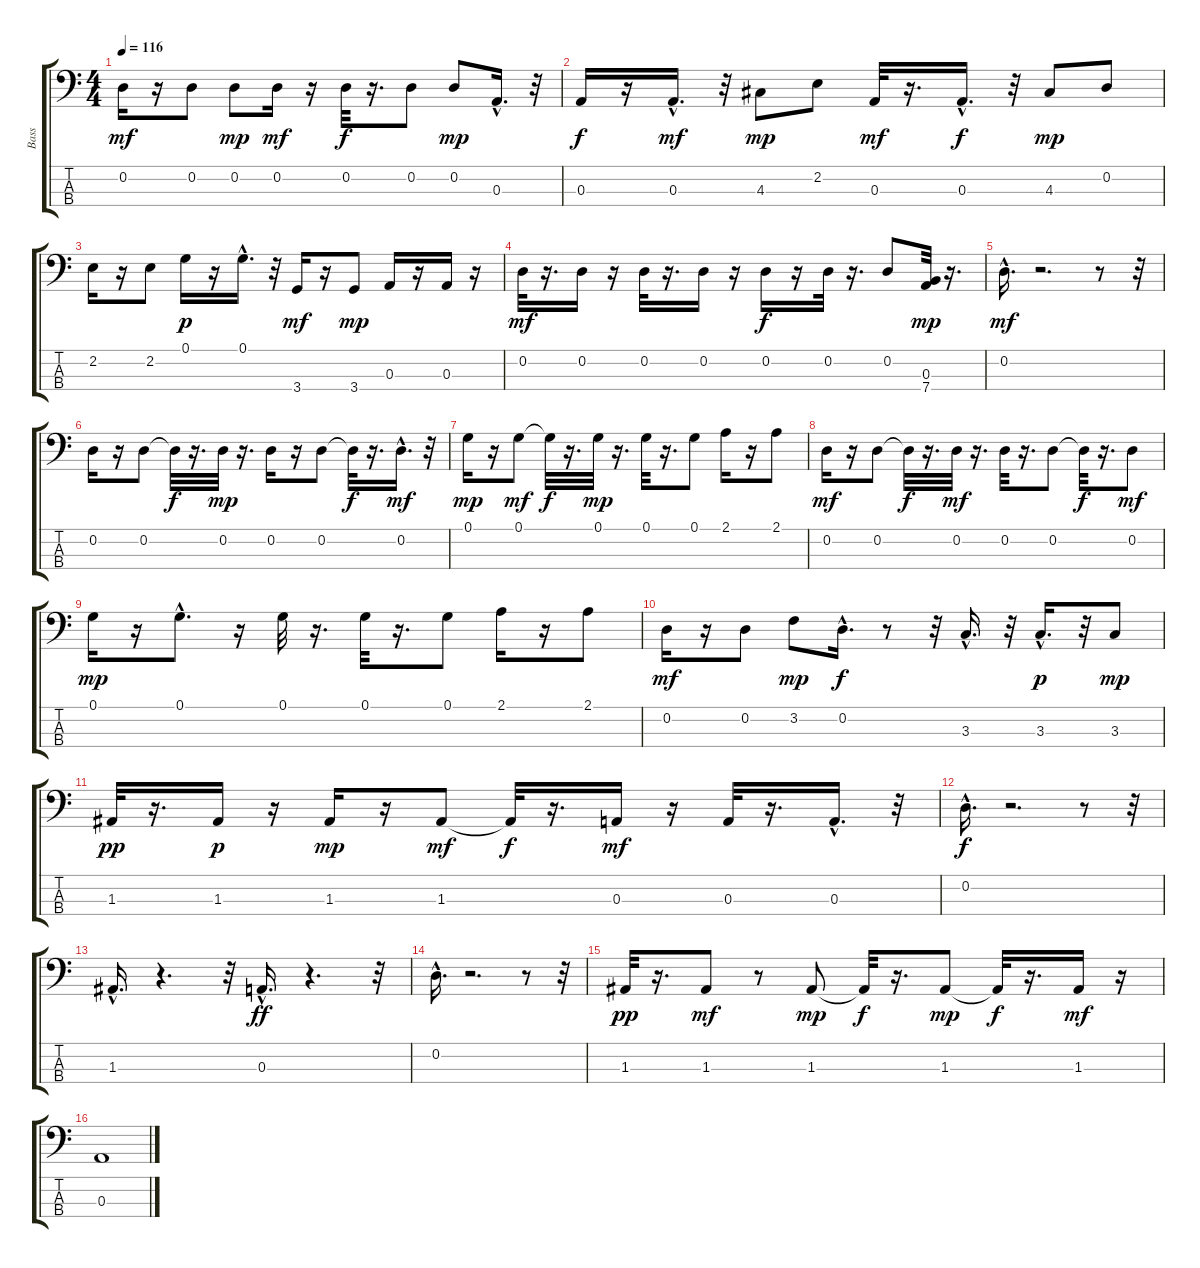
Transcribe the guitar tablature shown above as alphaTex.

\track ("Bass" "Bass") {instrument electricbassfinger}
\staff {score tabs}
\tuning (G2 D2 A1 E1) {hide}
\ts (4 4)
\tempo 116
\clef f4
\ks c
0.2.16{dy mf} r.16 0.2.8 0.2.8{dy mp} 0.2.16{dy mf} r.16 0.2.32{dy f} r.16{d} 0.2.8 0.2.8{dy mp} 0.3{hac}.16{d} r.32 |
0.3.16{dy f} r.16 0.3{hac}.16{d dy mf} r.32 4.3.8{dy mp} 2.2.8 0.3.32{dy mf} r.16{d} 0.3{hac}.16{d dy f} r.32 4.3.8{dy mp} 0.2.8 |
2.2.16 r.16 2.2.8 0.1.16{dy p} r.16 0.1{hac}.16{d} r.32 3.4.16{dy mf} r.16 3.4.8{dy mp} 0.3.16 r.16 0.3.16 r.16 |
0.2.32{dy mf} r.16{d} 0.2.16 r.16 0.2.32 r.16{d} 0.2.16 r.16 0.2.16{dy f} r.16 0.2.32 r.16{d} 0.2.8 (0.3 7.4).32{dy mp} r.16{d} |
0.2{hac}.16{d dy mf} r.2{d} r.8 r.32 |
0.2.16 r.16 0.2.8 0.2{t}.32{dy f} r.16{d} 0.2.32{dy mp} r.16{d} 0.2.16 r.16 0.2.8 0.2{t}.32{dy f} r.16{d} 0.2{hac}.16{d dy mf} r.32 |
0.1.16{dy mp} r.16 0.1.8{dy mf} 0.1{t}.32{dy f} r.16{d} 0.1.32{dy mp} r.16{d} 0.1.32 r.16{d} 0.1.8 2.1.16 r.16 2.1.8 |
0.2.16{dy mf} r.16 0.2.8 0.2{t}.32{dy f} r.16{d} 0.2.32{dy mf} r.16{d} 0.2.32 r.16{d} 0.2.8 0.2{t}.32{dy f} r.16{d} 0.2.8{dy mf} |
0.1.16{dy mp} r.16 0.1{hac}.8{d} r.16 0.1.32 r.16{d} 0.1.32 r.16{d} 0.1.8 2.1.16 r.16 2.1.8 |
0.2.16{dy mf} r.16 0.2.8 3.2.8{dy mp} 0.2{hac}.16{d dy f} r.8 r.32 3.3{hac}.16{d} r.32 3.3{hac}.16{d dy p} r.32 3.3.8{dy mp} |
1.3.32{dy pp} r.16{d} 1.3.16{dy p} r.16 1.3.16{dy mp} r.16 1.3.8{dy mf} 1.3{t}.32{dy f} r.16{d} 0.3.16{dy mf} r.16 0.3.32 r.16{d} 0.3{hac}.16{d} r.32 |
0.2{hac}.16{d dy f} r.2{d} r.8 r.32 |
1.3{hac}.16{d} r.4{d} r.32 0.3{hac}.16{d dy ff} r.4{d} r.32 |
0.2{hac}.16{d} r.2{d} r.8 r.32 |
1.3.32{dy pp} r.16{d} 1.3.8{dy mf} r.8 1.3.8{dy mp} 1.3{t}.32{dy f} r.16{d} 1.3.8{dy mp} 1.3{t}.32{dy f} r.16{d} 1.3.16{dy mf} r.16 |
0.3.1
